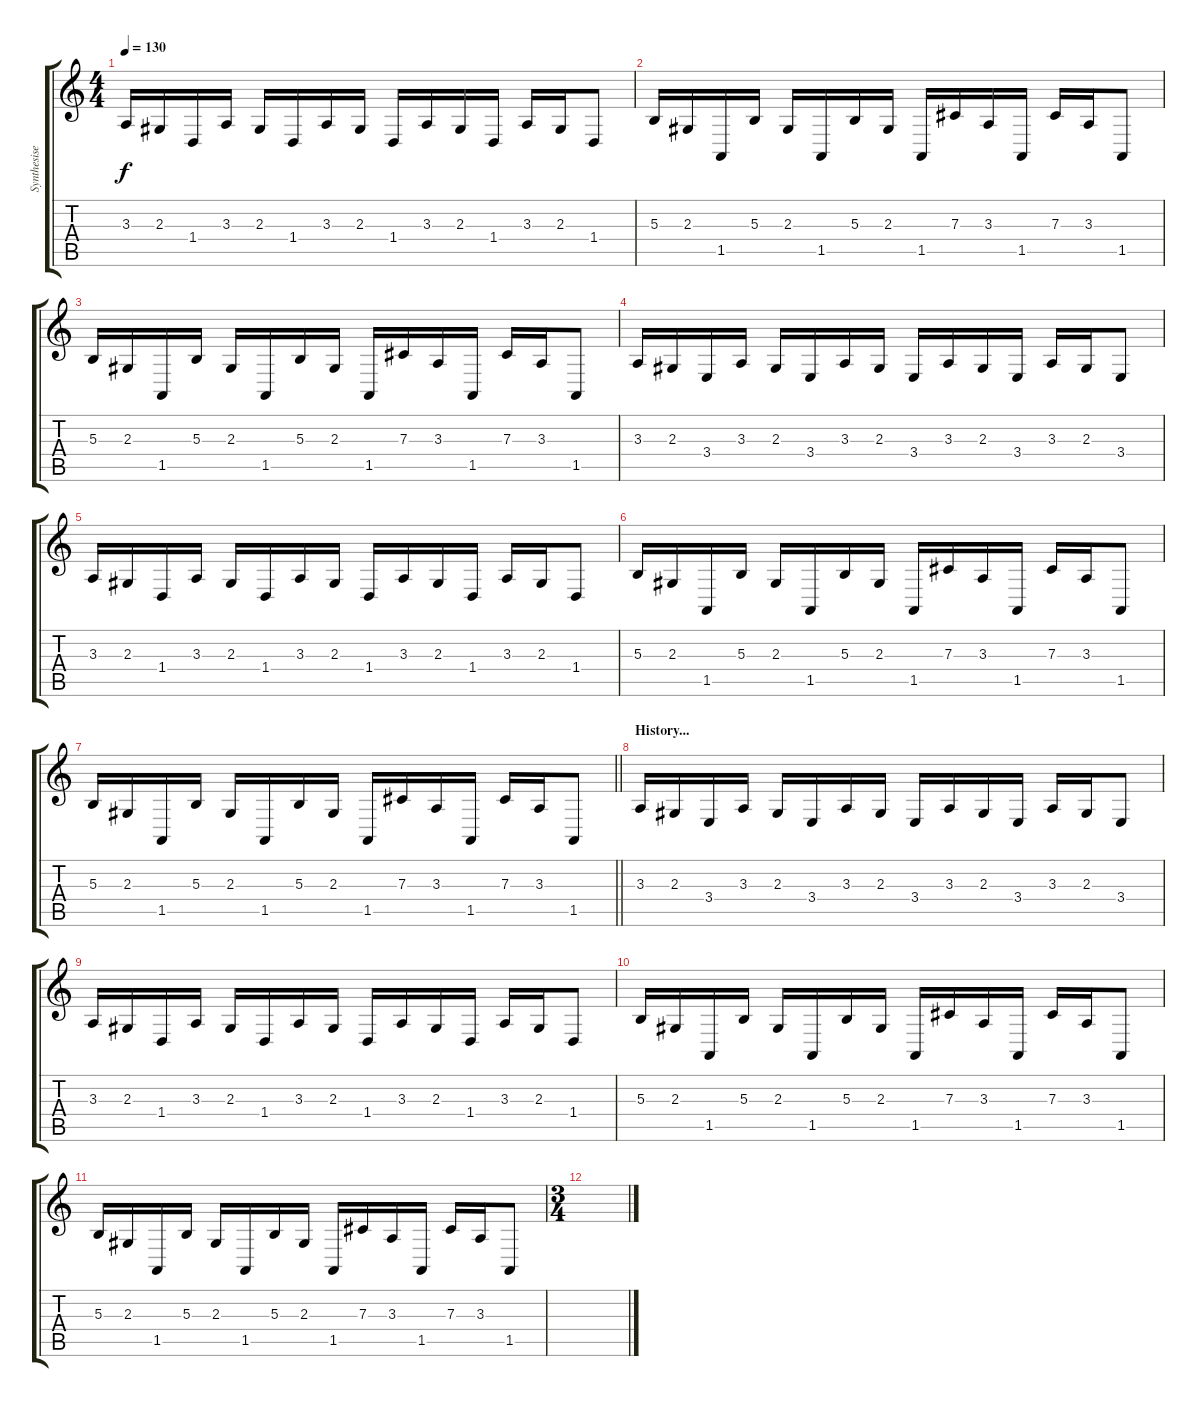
\track ("Synthesiser One" "Synthesise") {instrument lead1square}
\staff {score tabs}
\tuning (Eb4 Bb3 Gb3 Db3 Ab2 Db2) {hide}
\ts (4 4)
\tempo 130
\clef g2
\ks c
3.3.16{dy f} 2.3.16 1.4.16 3.3.16 2.3.16 1.4.16 3.3.16 2.3.16 1.4.16 3.3.16 2.3.16 1.4.16 3.3.16 2.3.16 1.4.8 |
5.3.16 2.3.16 1.5.16 5.3.16 2.3.16 1.5.16 5.3.16 2.3.16 1.5.16 7.3.16 3.3.16 1.5.16 7.3.16 3.3.16 1.5.8 |
5.3.16 2.3.16 1.5.16 5.3.16 2.3.16 1.5.16 5.3.16 2.3.16 1.5.16 7.3.16 3.3.16 1.5.16 7.3.16 3.3.16 1.5.8 |
3.3.16 2.3.16 3.4.16 3.3.16 2.3.16 3.4.16 3.3.16 2.3.16 3.4.16 3.3.16 2.3.16 3.4.16 3.3.16 2.3.16 3.4.8 |
3.3.16 2.3.16 1.4.16 3.3.16 2.3.16 1.4.16 3.3.16 2.3.16 1.4.16 3.3.16 2.3.16 1.4.16 3.3.16 2.3.16 1.4.8 |
5.3.16 2.3.16 1.5.16 5.3.16 2.3.16 1.5.16 5.3.16 2.3.16 1.5.16 7.3.16 3.3.16 1.5.16 7.3.16 3.3.16 1.5.8 |
\barLineRight lightlight
5.3.16 2.3.16 1.5.16 5.3.16 2.3.16 1.5.16 5.3.16 2.3.16 1.5.16 7.3.16 3.3.16 1.5.16 7.3.16 3.3.16 1.5.8 |
\section ("" "History...")
3.3.16 2.3.16 3.4.16 3.3.16 2.3.16 3.4.16 3.3.16 2.3.16 3.4.16 3.3.16 2.3.16 3.4.16 3.3.16 2.3.16 3.4.8 |
3.3.16 2.3.16 1.4.16 3.3.16 2.3.16 1.4.16 3.3.16 2.3.16 1.4.16 3.3.16 2.3.16 1.4.16 3.3.16 2.3.16 1.4.8 |
5.3.16 2.3.16 1.5.16 5.3.16 2.3.16 1.5.16 5.3.16 2.3.16 1.5.16 7.3.16 3.3.16 1.5.16 7.3.16 3.3.16 1.5.8 |
5.3.16 2.3.16 1.5.16 5.3.16 2.3.16 1.5.16 5.3.16 2.3.16 1.5.16 7.3.16 3.3.16 1.5.16 7.3.16 3.3.16 1.5.8 |
\ts (3 4)
